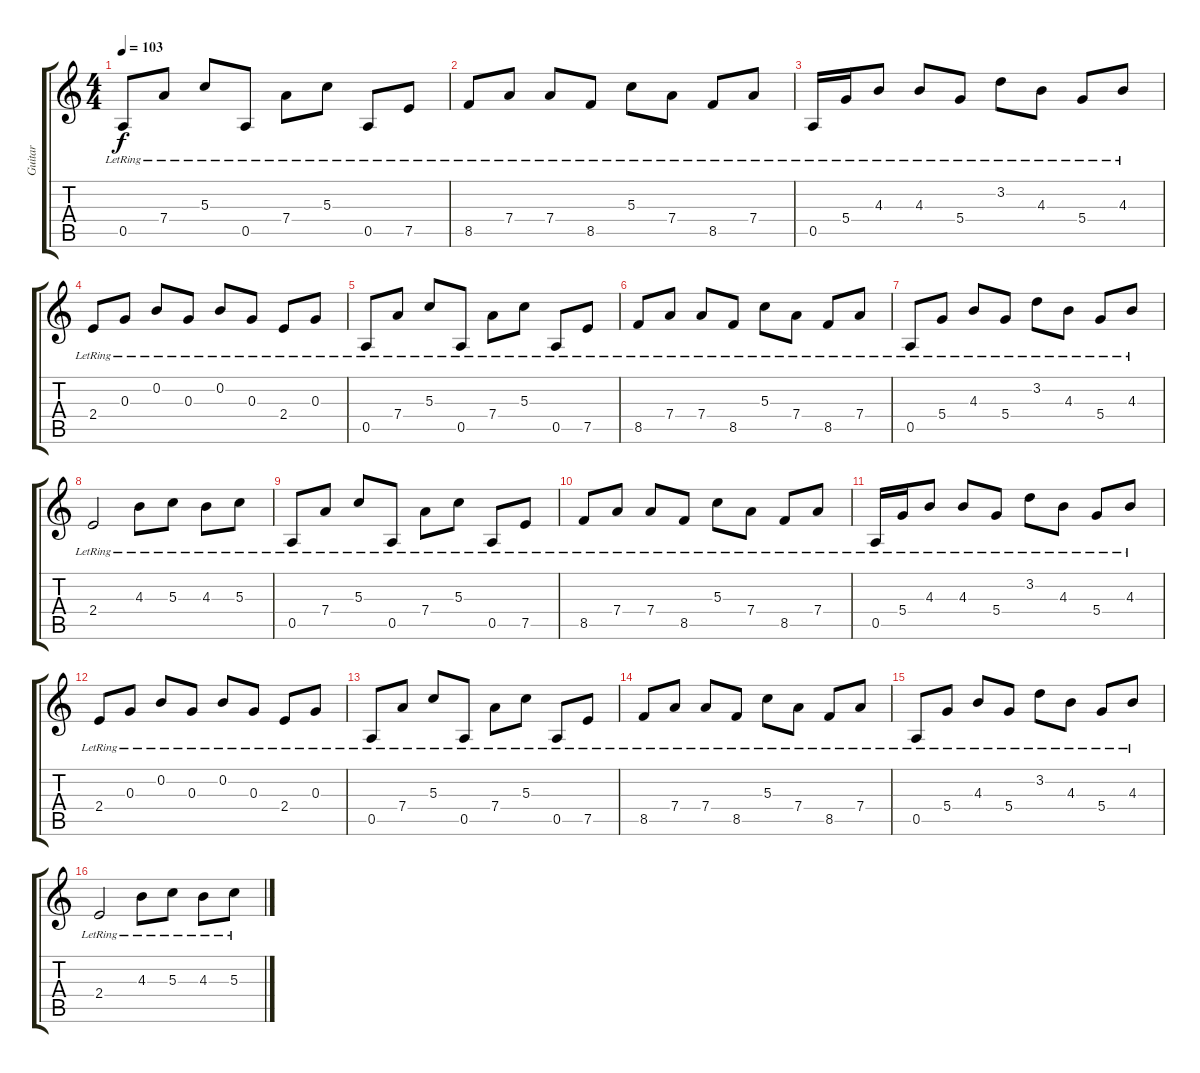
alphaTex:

\track ("Guitar" "Guitar") {instrument acousticguitarnylon}
\staff {score tabs}
\tuning (E4 B3 G3 D3 A2 E2) {hide}
\ts (4 4)
\tempo 103
\clef g2
\ks c
0.5{lr}.8{dy f} 7.4{lr}.8 5.3{lr}.8 0.5{lr}.8 7.4{lr}.8 5.3{lr}.8 0.5{lr}.8 7.5{lr}.8 |
8.5{lr}.8 7.4{lr}.8 7.4{lr}.8 8.5{lr}.8 5.3{lr}.8 7.4{lr}.8 8.5{lr}.8 7.4{lr}.8 |
0.5{lr}.16 5.4{lr}.16 4.3{lr}.8 4.3{lr}.8 5.4{lr}.8 3.2{lr}.8 4.3{lr}.8 5.4{lr}.8 4.3{lr}.8 |
2.4{lr}.8 0.3{lr}.8 0.2{lr}.8 0.3{lr}.8 0.2{lr}.8 0.3{lr}.8 2.4{lr}.8 0.3{lr}.8 |
0.5{lr}.8 7.4{lr}.8 5.3{lr}.8 0.5{lr}.8 7.4{lr}.8 5.3{lr}.8 0.5{lr}.8 7.5{lr}.8 |
8.5{lr}.8 7.4{lr}.8 7.4{lr}.8 8.5{lr}.8 5.3{lr}.8 7.4{lr}.8 8.5{lr}.8 7.4{lr}.8 |
0.5{lr}.8 5.4{lr}.8 4.3{lr}.8 5.4{lr}.8 3.2{lr}.8 4.3{lr}.8 5.4{lr}.8 4.3{lr}.8 |
2.4{lr}.2 4.3{lr}.8 5.3{lr}.8 4.3{lr}.8 5.3{lr}.8 |
0.5{lr}.8 7.4{lr}.8 5.3{lr}.8 0.5{lr}.8 7.4{lr}.8 5.3{lr}.8 0.5{lr}.8 7.5{lr}.8 |
8.5{lr}.8 7.4{lr}.8 7.4{lr}.8 8.5{lr}.8 5.3{lr}.8 7.4{lr}.8 8.5{lr}.8 7.4{lr}.8 |
0.5{lr}.16 5.4{lr}.16 4.3{lr}.8 4.3{lr}.8 5.4{lr}.8 3.2{lr}.8 4.3{lr}.8 5.4{lr}.8 4.3{lr}.8 |
2.4{lr}.8 0.3{lr}.8 0.2{lr}.8 0.3{lr}.8 0.2{lr}.8 0.3{lr}.8 2.4{lr}.8 0.3{lr}.8 |
0.5{lr}.8 7.4{lr}.8 5.3{lr}.8 0.5{lr}.8 7.4{lr}.8 5.3{lr}.8 0.5{lr}.8 7.5{lr}.8 |
8.5{lr}.8 7.4{lr}.8 7.4{lr}.8 8.5{lr}.8 5.3{lr}.8 7.4{lr}.8 8.5{lr}.8 7.4{lr}.8 |
0.5{lr}.8 5.4{lr}.8 4.3{lr}.8 5.4{lr}.8 3.2{lr}.8 4.3{lr}.8 5.4{lr}.8 4.3{lr}.8 |
2.4{lr}.2 4.3{lr}.8 5.3{lr}.8 4.3{lr}.8 5.3{lr}.8
